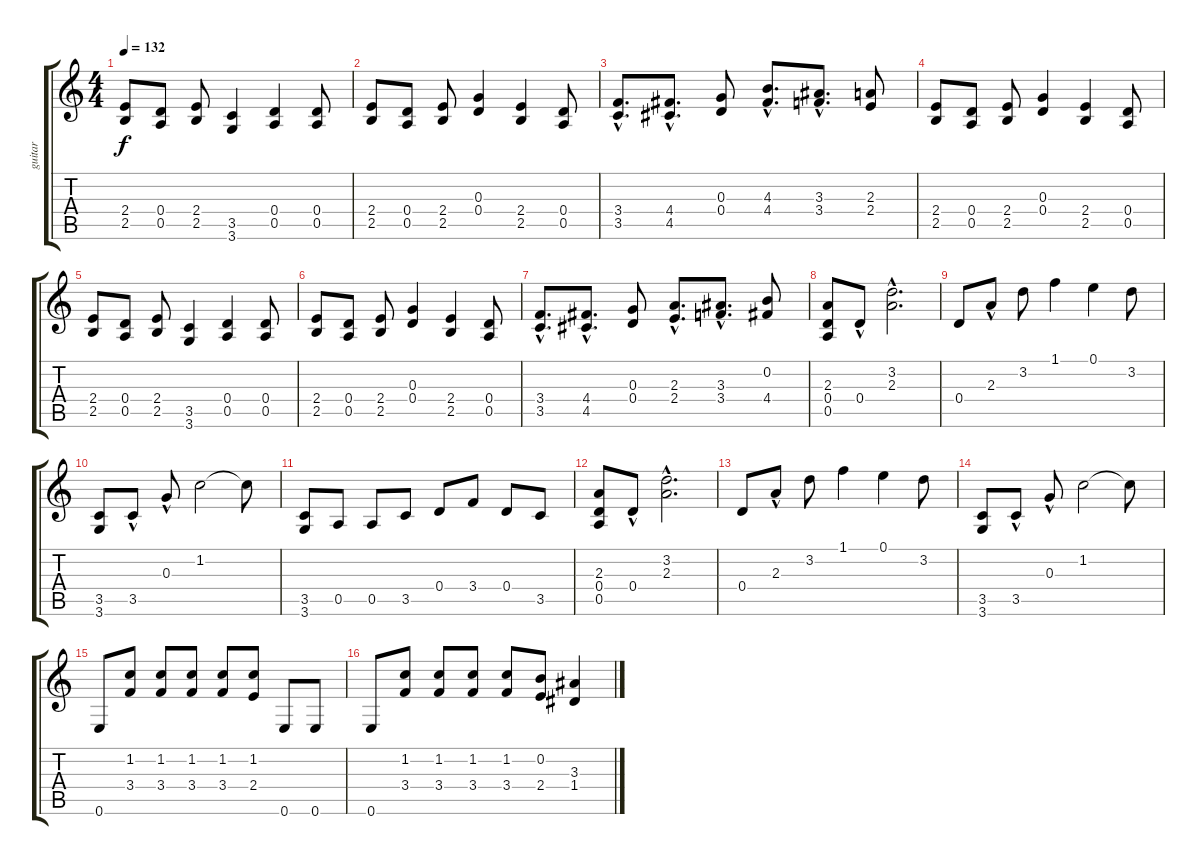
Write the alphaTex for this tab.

\track ("guitar" "guitar") {instrument distortionguitar}
\staff {score tabs}
\tuning (E4 B3 G3 D3 A2 E2) {hide}
\ts (4 4)
\tempo 132
\clef g2
\ks c
(2.4 2.5).8{dy f} (0.4 0.5).8 (2.4 2.5).8 (3.5 3.6).4 (0.4 0.5).4 (0.4 0.5).8 |
(2.4 2.5).8 (0.4 0.5).8 (2.4 2.5).8 (0.3 0.4).4 (2.4 2.5).4 (0.4 0.5).8 |
(3.4{hac} 3.5{hac}).8{d} (4.4{hac} 4.5{hac}).8{d} (0.3 0.4).8 (4.3{hac} 4.4{hac}).8{d} (3.3{hac} 3.4{hac}).8{d} (2.3 2.4).8 |
(2.4 2.5).8 (0.4 0.5).8 (2.4 2.5).8 (0.3 0.4).4 (2.4 2.5).4 (0.4 0.5).8 |
(2.4 2.5).8 (0.4 0.5).8 (2.4 2.5).8 (3.5 3.6).4 (0.4 0.5).4 (0.4 0.5).8 |
(2.4 2.5).8 (0.4 0.5).8 (2.4 2.5).8 (0.3 0.4).4 (2.4 2.5).4 (0.4 0.5).8 |
(3.4{hac} 3.5{hac}).8{d} (4.4{hac} 4.5{hac}).8{d} (0.3 0.4).8 (2.3{hac} 2.4{hac}).8{d} (3.3{hac} 3.4{hac}).8{d} (0.2 4.4).8 |
(2.3 0.4 0.5).8 0.4{hac}.8 (3.2 2.3{hac}).2{d} |
0.4.8 2.3{hac}.8 3.2.8 1.1.4 0.1.4 3.2.8 |
(3.5 3.6).8 3.5{hac}.8 0.3{hac}.8 1.2.2 1.2{t}.8 |
(3.5 3.6).8 0.5.8 0.5.8 3.5.8 0.4.8 3.4.8 0.4.8 3.5.8 |
(2.3 0.4 0.5).8 0.4{hac}.8 (3.2 2.3{hac}).2{d} |
0.4.8 2.3{hac}.8 3.2.8 1.1.4 0.1.4 3.2.8 |
(3.5 3.6).8 3.5{hac}.8 0.3{hac}.8 1.2.2 1.2{t}.8 |
0.6.8 (1.2 3.4).8 (1.2 3.4).8 (1.2 3.4).8 (1.2 3.4).8 (1.2 2.4).8 0.6.8 0.6.8 |
0.6.8 (1.2 3.4).8 (1.2 3.4).8 (1.2 3.4).8 (1.2 3.4).8 (0.2 2.4).8 (3.3 1.4).4
